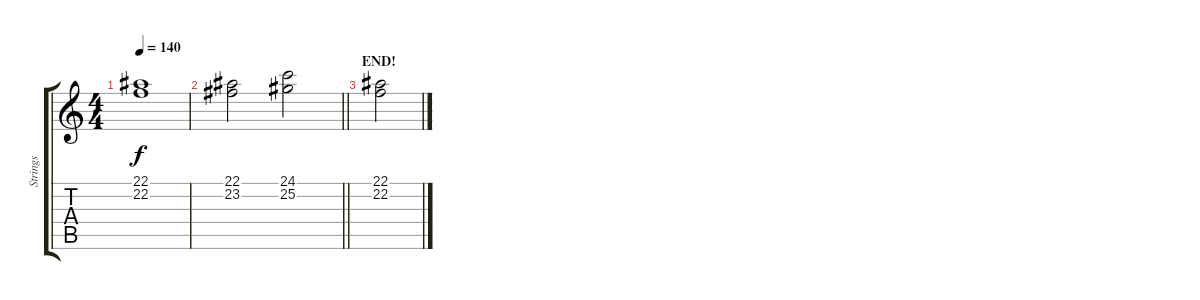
\track ("Strings" "Strings") {instrument stringensemble1}
\staff {score tabs}
\tuning (C4 G3 Eb3 Bb2 F2 C2) {hide}
\ts (4 4)
\tempo 140
\clef g2
\ks c
(22.1 22.2).1{dy f} |
\barLineRight lightlight
(22.1 23.2).2 (24.1 25.2).2 |
\section ("" "END!")
(22.1 22.2).2
